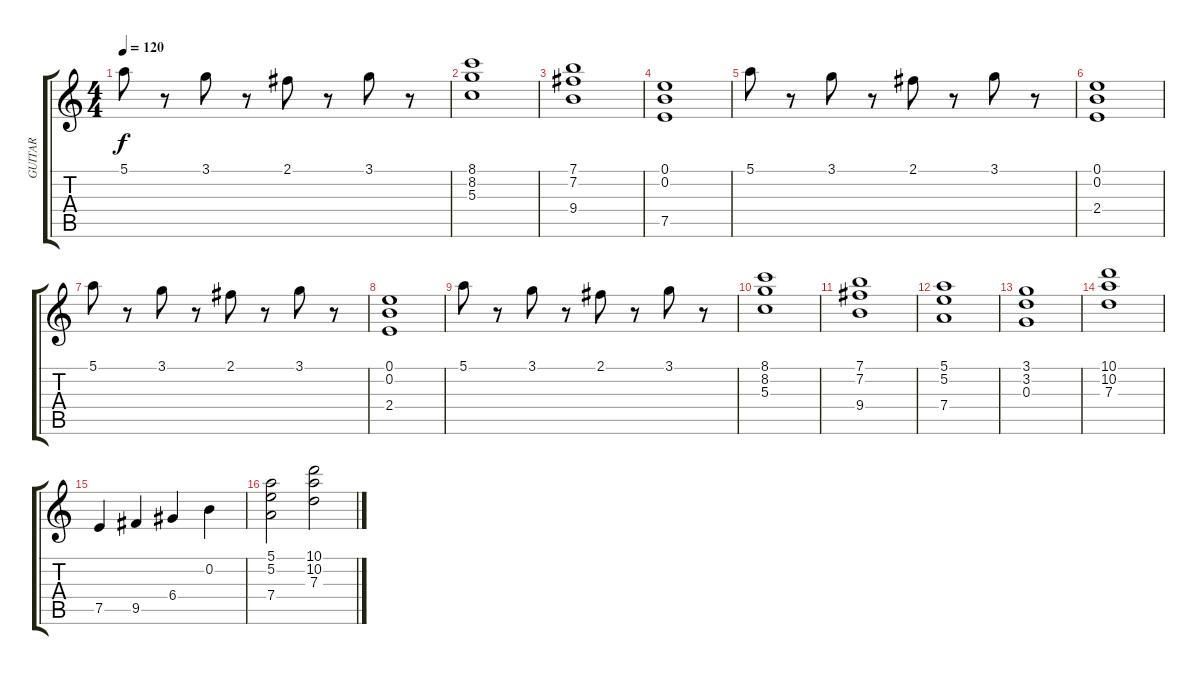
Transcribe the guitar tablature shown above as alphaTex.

\track (" GUITAR" " GUITAR") {instrument distortionguitar}
\staff {score tabs}
\tuning (E4 B3 G3 D3 A2 E2) {hide}
\ts (4 4)
\tempo 120
\clef g2
\ks c
5.1.8{dy f} r.8 3.1.8 r.8 2.1.8 r.8 3.1.8 r.8 |
(8.1 8.2 5.3).1 |
(7.1 7.2 9.4).1 |
(0.1 0.2 7.5).1 |
5.1.8 r.8 3.1.8 r.8 2.1.8 r.8 3.1.8 r.8 |
(0.1 0.2 2.4).1 |
5.1.8 r.8 3.1.8 r.8 2.1.8 r.8 3.1.8 r.8 |
(0.1 0.2 2.4).1 |
5.1.8 r.8 3.1.8 r.8 2.1.8 r.8 3.1.8 r.8 |
(8.1 8.2 5.3).1 |
(7.1 7.2 9.4).1 |
(5.1 5.2 7.4).1 |
(3.1 3.2 0.3).1 |
(10.1 10.2 7.3).1 |
7.5.4 9.5.4 6.4.4 0.2.4 |
(5.1 5.2 7.4).2 (10.1 10.2 7.3).2
